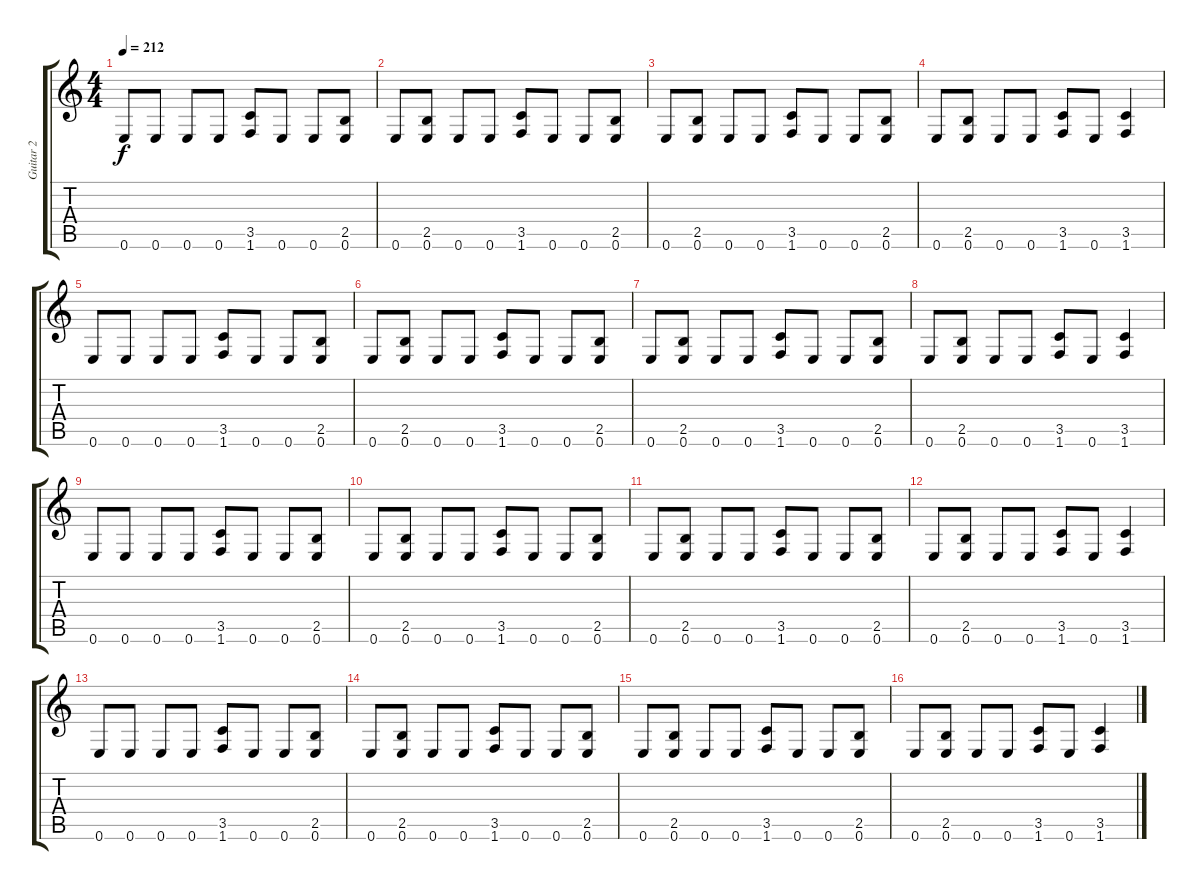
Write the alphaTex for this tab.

\track ("Guitar 2" "Guitar 2") {instrument distortionguitar}
\staff {score tabs}
\tuning (E4 B3 G3 D3 A2 E2) {hide}
\ts (4 4)
\tempo 212
\clef g2
\ks c
0.6.8{dy f} 0.6.8 0.6.8 0.6.8 (3.5 1.6).8 0.6.8 0.6.8 (2.5 0.6).8 |
0.6.8 (2.5 0.6).8 0.6.8 0.6.8 (3.5 1.6).8 0.6.8 0.6.8 (2.5 0.6).8 |
0.6.8 (2.5 0.6).8 0.6.8 0.6.8 (3.5 1.6).8 0.6.8 0.6.8 (2.5 0.6).8 |
0.6.8 (2.5 0.6).8 0.6.8 0.6.8 (3.5 1.6).8 0.6.8 (3.5 1.6).4 |
0.6.8 0.6.8 0.6.8 0.6.8 (3.5 1.6).8 0.6.8 0.6.8 (2.5 0.6).8 |
0.6.8 (2.5 0.6).8 0.6.8 0.6.8 (3.5 1.6).8 0.6.8 0.6.8 (2.5 0.6).8 |
0.6.8 (2.5 0.6).8 0.6.8 0.6.8 (3.5 1.6).8 0.6.8 0.6.8 (2.5 0.6).8 |
0.6.8 (2.5 0.6).8 0.6.8 0.6.8 (3.5 1.6).8 0.6.8 (3.5 1.6).4 |
0.6.8 0.6.8 0.6.8 0.6.8 (3.5 1.6).8 0.6.8 0.6.8 (2.5 0.6).8 |
0.6.8 (2.5 0.6).8 0.6.8 0.6.8 (3.5 1.6).8 0.6.8 0.6.8 (2.5 0.6).8 |
0.6.8 (2.5 0.6).8 0.6.8 0.6.8 (3.5 1.6).8 0.6.8 0.6.8 (2.5 0.6).8 |
0.6.8 (2.5 0.6).8 0.6.8 0.6.8 (3.5 1.6).8 0.6.8 (3.5 1.6).4 |
0.6.8 0.6.8 0.6.8 0.6.8 (3.5 1.6).8 0.6.8 0.6.8 (2.5 0.6).8 |
0.6.8 (2.5 0.6).8 0.6.8 0.6.8 (3.5 1.6).8 0.6.8 0.6.8 (2.5 0.6).8 |
0.6.8 (2.5 0.6).8 0.6.8 0.6.8 (3.5 1.6).8 0.6.8 0.6.8 (2.5 0.6).8 |
0.6.8 (2.5 0.6).8 0.6.8 0.6.8 (3.5 1.6).8 0.6.8 (3.5 1.6).4
